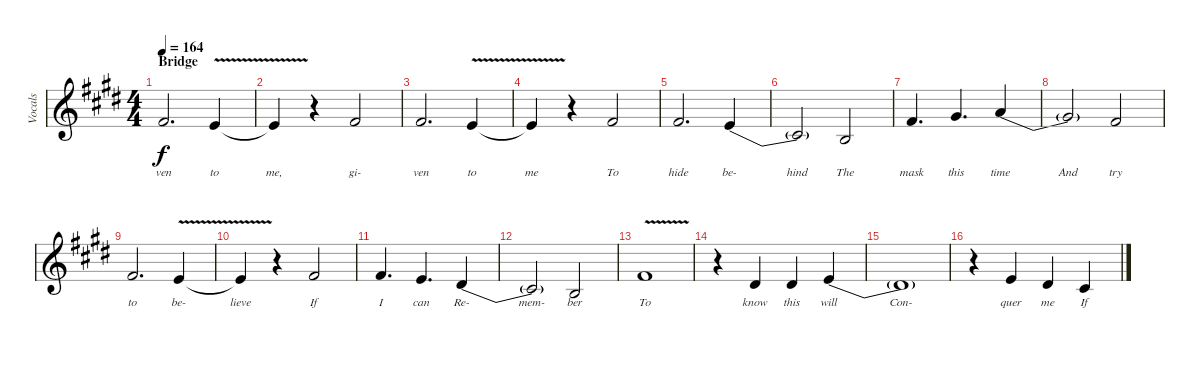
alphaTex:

\track ("Vocals" "Vocals") {instrument lead6voice}
\staff {score}
\tuning (Eb4 Bb3 Gb3 Db3 Ab2 Db2) {hide}
\ts (4 4)
\section ("" "Bridge")
\tempo 164
\clef g2
\ks e
6.2{be (custom 0 4 40 4 50 0 60 0)}.2{d lyrics (0 "ven") lyrics (1 "") lyrics (2 "") lyrics (3 "") lyrics (4 "") dy f} 6.2{v}.4{lyrics (0 "to") lyrics (1 "") lyrics (2 "") lyrics (3 "") lyrics (4 "")} |
6.2{t}.4{lyrics (0 "me,") lyrics (1 "") lyrics (2 "") lyrics (3 "") lyrics (4 "")} r.4 8.2{be (custom 0 0 15 4 30 4 45 0 60 0)}.2{lyrics (0 "gi-") lyrics (1 "") lyrics (2 "") lyrics (3 "") lyrics (4 "")} |
6.2{be (custom 0 4 40 4 50 0 60 0)}.2{d lyrics (0 "ven") lyrics (1 "") lyrics (2 "") lyrics (3 "") lyrics (4 "")} 6.2{v}.4{lyrics (0 "to") lyrics (1 "") lyrics (2 "") lyrics (3 "") lyrics (4 "")} |
6.2{t}.4{lyrics (0 "me") lyrics (1 "") lyrics (2 "") lyrics (3 "") lyrics (4 "")} r.4 8.2{be (custom 0 0 15 4 30 4 45 0 60 0)}.2{lyrics (0 "To") lyrics (1 "") lyrics (2 "") lyrics (3 "") lyrics (4 "")} |
6.2{be (custom 0 4 40 4 50 0 60 0)}.2{d lyrics (0 "hide") lyrics (1 "") lyrics (2 "") lyrics (3 "") lyrics (4 "")} 7.3{be (custom 0 6 7 6 10 4 17 4 20 0 60 0)}.4{lyrics (0 "be-") lyrics (1 "") lyrics (2 "") lyrics (3 "") lyrics (4 "")} |
7.3{t}.2{lyrics (0 "hind") lyrics (1 "") lyrics (2 "") lyrics (3 "") lyrics (4 "")} 5.3.2{lyrics (0 "The") lyrics (1 "") lyrics (2 "") lyrics (3 "") lyrics (4 "")} |
8.2.4{d lyrics (0 "mask") lyrics (1 "") lyrics (2 "") lyrics (3 "") lyrics (4 "")} 5.1.4{d lyrics (0 "this") lyrics (1 "") lyrics (2 "") lyrics (3 "") lyrics (4 "")} 5.1{be (custom 0 2 15 2 25 0 60 0)}.4{lyrics (0 "time") lyrics (1 "") lyrics (2 "") lyrics (3 "") lyrics (4 "")} |
5.1{t}.2{lyrics (0 "And") lyrics (1 "") lyrics (2 "") lyrics (3 "") lyrics (4 "")} 8.2{be (custom 0 0 15 4 30 4 45 0 60 0)}.2{lyrics (0 "try") lyrics (1 "") lyrics (2 "") lyrics (3 "") lyrics (4 "")} |
6.2{be (custom 0 4 40 4 50 0 60 0)}.2{d lyrics (0 "to") lyrics (1 "") lyrics (2 "") lyrics (3 "") lyrics (4 "")} 6.2{v}.4{lyrics (0 "be-") lyrics (1 "") lyrics (2 "") lyrics (3 "") lyrics (4 "")} |
6.2{t}.4{lyrics (0 "lieve") lyrics (1 "") lyrics (2 "") lyrics (3 "") lyrics (4 "")} r.4 8.2{be (custom 0 0 15 4 30 4 45 0 60 0)}.2{lyrics (0 "If") lyrics (1 "") lyrics (2 "") lyrics (3 "") lyrics (4 "")} |
6.2{be (custom 0 4 40 4 50 0 60 0)}.4{d lyrics (0 "I") lyrics (1 "") lyrics (2 "") lyrics (3 "") lyrics (4 "")} 6.2.4{d lyrics (0 "can") lyrics (1 "") lyrics (2 "") lyrics (3 "") lyrics (4 "")} 7.3{be (custom 0 4 7 4 12 0 60 0)}.4{lyrics (0 "Re-") lyrics (1 "") lyrics (2 "") lyrics (3 "") lyrics (4 "")} |
7.3{t}.2{lyrics (0 "mem-") lyrics (1 "") lyrics (2 "") lyrics (3 "") lyrics (4 "")} 5.3.2{lyrics (0 "ber") lyrics (1 "") lyrics (2 "") lyrics (3 "") lyrics (4 "")} |
8.2{v}.1{lyrics (0 "To") lyrics (1 "") lyrics (2 "") lyrics (3 "") lyrics (4 "")} |
r.4 5.2.4{lyrics (0 "know") lyrics (1 "") lyrics (2 "") lyrics (3 "") lyrics (4 "")} 5.2.4{lyrics (0 "this") lyrics (1 "") lyrics (2 "") lyrics (3 "") lyrics (4 "")} 5.2{be (custom 0 2 10 2 15 0 60 0)}.4{lyrics (0 "will") lyrics (1 "") lyrics (2 "") lyrics (3 "") lyrics (4 "")} |
5.2{t}.1{lyrics (0 "Con-") lyrics (1 "") lyrics (2 "") lyrics (3 "") lyrics (4 "")} |
r.4 6.2.4{lyrics (0 "quer") lyrics (1 "") lyrics (2 "") lyrics (3 "") lyrics (4 "")} 7.3{be (custom 0 4 25 4 35 0 60 0)}.4{lyrics (0 "me") lyrics (1 "") lyrics (2 "") lyrics (3 "") lyrics (4 "")} 7.3.4{lyrics (0 "If") lyrics (1 "") lyrics (2 "") lyrics (3 "") lyrics (4 "")}
